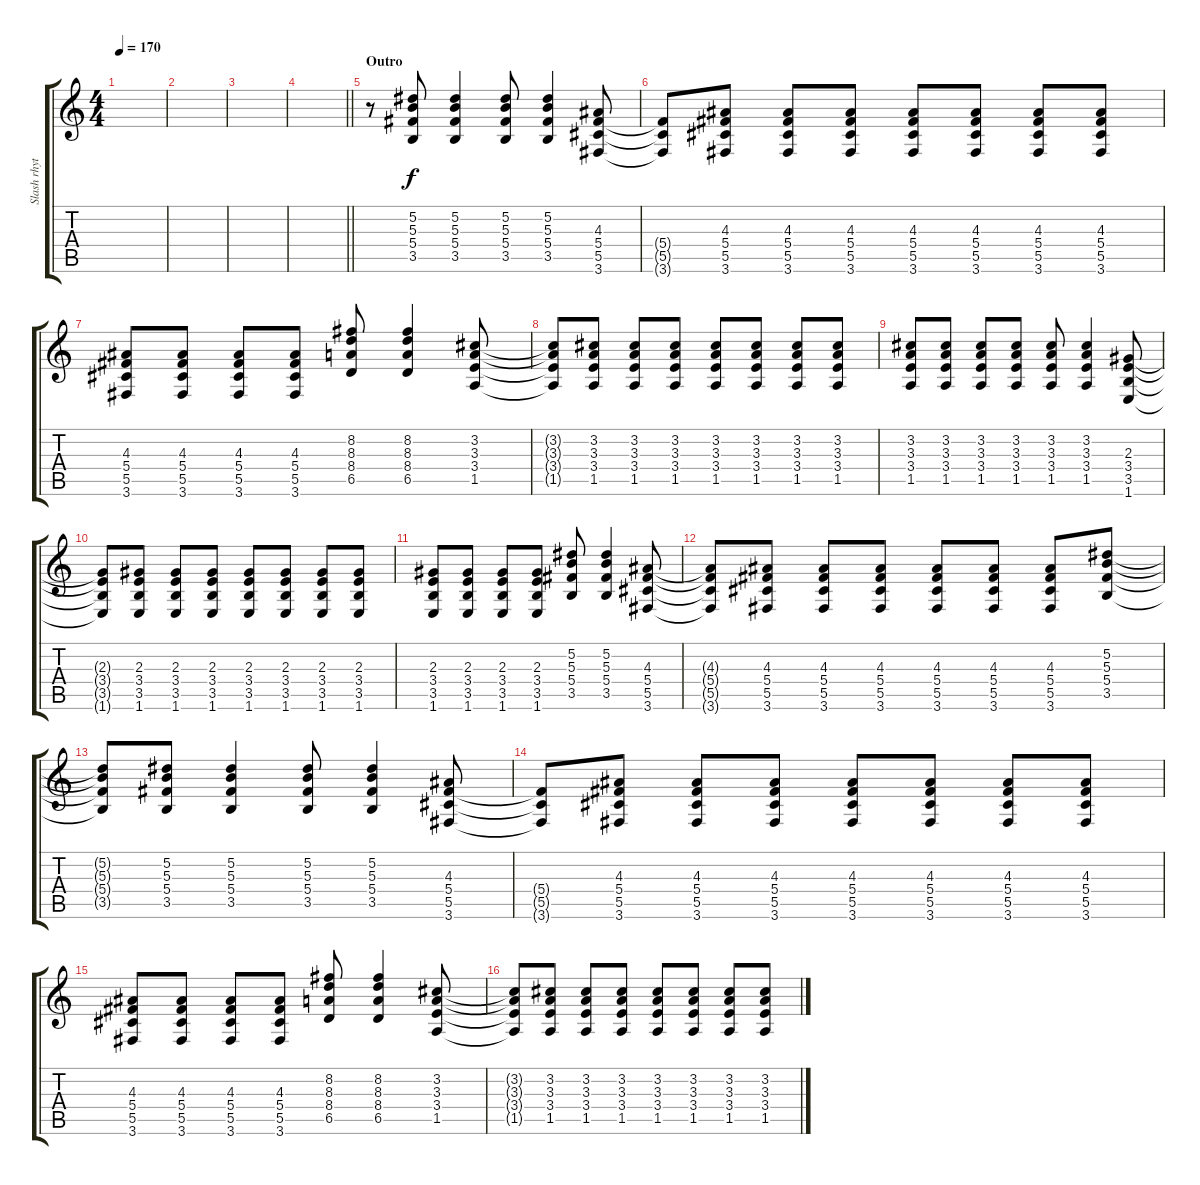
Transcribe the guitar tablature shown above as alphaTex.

\track ("Slash rhythm" "Slash rhyt") {instrument distortionguitar}
\staff {score tabs}
\tuning (Eb4 Bb3 Gb3 Db3 Ab2 Eb2) {hide}
\ts (4 4)
\tempo 170
\clef g2
\ks c
|
|
|
\barLineRight lightlight
|
\section ("" "Outro")
r.8{balance 16} (5.2 5.3 5.4 3.5).8 (5.2 5.3 5.4 3.5).4 (5.2 5.3 5.4 3.5).8 (5.2 5.3 5.4 3.5).4 (4.3 5.4 5.5 3.6).8 |
(5.4{t} 5.5{t} 3.6{t}).8 (4.3 5.4 5.5 3.6).8 (4.3 5.4 5.5 3.6).8 (4.3 5.4 5.5 3.6).8 (4.3 5.4 5.5 3.6).8 (4.3 5.4 5.5 3.6).8 (4.3 5.4 5.5 3.6).8 (4.3 5.4 5.5 3.6).8 |
(4.3 5.4 5.5 3.6).8 (4.3 5.4 5.5 3.6).8 (4.3 5.4 5.5 3.6).8 (4.3 5.4 5.5 3.6).8 (8.2 8.3 8.4 6.5).8 (8.2 8.3 8.4 6.5).4 (3.2 3.3 3.4 1.5).8 |
(3.2{t} 3.3{t} 3.4{t} 1.5{t}).8 (3.2 3.3 3.4 1.5).8 (3.2 3.3 3.4 1.5).8 (3.2 3.3 3.4 1.5).8 (3.2 3.3 3.4 1.5).8 (3.2 3.3 3.4 1.5).8 (3.2 3.3 3.4 1.5).8 (3.2 3.3 3.4 1.5).8 |
(3.2 3.3 3.4 1.5).8 (3.2 3.3 3.4 1.5).8 (3.2 3.3 3.4 1.5).8 (3.2 3.3 3.4 1.5).8 (3.2 3.3 3.4 1.5).8 (3.2 3.3 3.4 1.5).4 (2.3 3.4 3.5 1.6).8 |
(2.3{t} 3.4{t} 3.5{t} 1.6{t}).8 (2.3 3.4 3.5 1.6).8 (2.3 3.4 3.5 1.6).8 (2.3 3.4 3.5 1.6).8 (2.3 3.4 3.5 1.6).8 (2.3 3.4 3.5 1.6).8 (2.3 3.4 3.5 1.6).8 (2.3 3.4 3.5 1.6).8 |
(2.3 3.4 3.5 1.6).8 (2.3 3.4 3.5 1.6).8 (2.3 3.4 3.5 1.6).8 (2.3 3.4 3.5 1.6).8 (5.2 5.3 5.4 3.5).8 (5.2 5.3 5.4 3.5).4 (4.3 5.4 5.5 3.6).8 |
(4.3{t} 5.4{t} 5.5{t} 3.6{t}).8 (4.3 5.4 5.5 3.6).8 (4.3 5.4 5.5 3.6).8 (4.3 5.4 5.5 3.6).8 (4.3 5.4 5.5 3.6).8 (4.3 5.4 5.5 3.6).8 (4.3 5.4 5.5 3.6).8 (5.2 5.3 5.4 3.5).8 |
(5.2{t} 5.3{t} 5.4{t} 3.5{t}).8 (5.2 5.3 5.4 3.5).8 (5.2 5.3 5.4 3.5).4 (5.2 5.3 5.4 3.5).8 (5.2 5.3 5.4 3.5).4 (4.3 5.4 5.5 3.6).8 |
(5.4{t} 5.5{t} 3.6{t}).8 (4.3 5.4 5.5 3.6).8 (4.3 5.4 5.5 3.6).8 (4.3 5.4 5.5 3.6).8 (4.3 5.4 5.5 3.6).8 (4.3 5.4 5.5 3.6).8 (4.3 5.4 5.5 3.6).8 (4.3 5.4 5.5 3.6).8 |
(4.3 5.4 5.5 3.6).8 (4.3 5.4 5.5 3.6).8 (4.3 5.4 5.5 3.6).8 (4.3 5.4 5.5 3.6).8 (8.2 8.3 8.4 6.5).8 (8.2 8.3 8.4 6.5).4 (3.2 3.3 3.4 1.5).8 |
(3.2{t} 3.3{t} 3.4{t} 1.5{t}).8 (3.2 3.3 3.4 1.5).8 (3.2 3.3 3.4 1.5).8 (3.2 3.3 3.4 1.5).8 (3.2 3.3 3.4 1.5).8 (3.2 3.3 3.4 1.5).8 (3.2 3.3 3.4 1.5).8 (3.2 3.3 3.4 1.5).8
